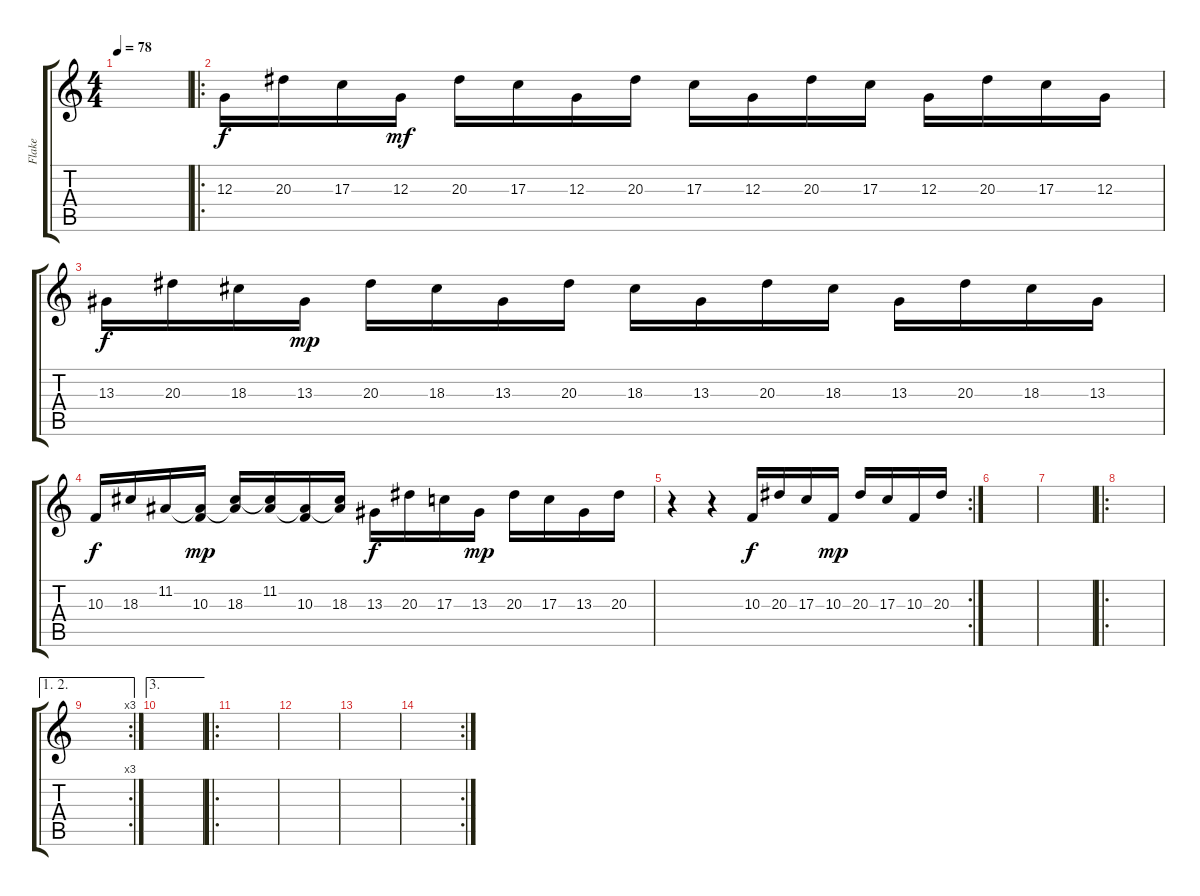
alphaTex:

\track ("Flake" "Flake") {instrument electricpiano1}
\staff {score tabs}
\tuning (E4 B3 G3 D3 A2 E2) {hide}
\ts (4 4)
\tempo 78
\clef g2
\ks c
|
\ro
12.3.16 20.3.16 17.3.16 12.3.16{dy mf} 20.3.16 17.3.16 12.3.16 20.3.16 17.3.16 12.3.16 20.3.16 17.3.16 12.3.16 20.3.16 17.3.16 12.3.16 |
13.3.16{dy f} 20.3.16 18.3.16 13.3.16{dy mp} 20.3.16 18.3.16 13.3.16 20.3.16 18.3.16 13.3.16 20.3.16 18.3.16 13.3.16 20.3.16 18.3.16 13.3.16 |
10.3.16{dy f} 18.3.16 11.2.16 (11.2{t} 10.3).16{dy mp} (11.2{t} 18.3).16 (11.2 18.3{t}).16 (11.2{t} 10.3).16 (11.2{t} 18.3).16 13.3.16{dy f} 20.3.16 17.3.16 13.3.16{dy mp} 20.3.16 17.3.16 13.3.16 20.3.16 |
\rc 2
r.4 r.4 10.3.16{dy f} 20.3.16 17.3.16 10.3.16{dy mp} 20.3.16 17.3.16 10.3.16 20.3.16 |
|
|
\ro
|
\ae (1 2)
\rc 3
|
\ae 3
|
\ro
|
|
|
\rc 2
